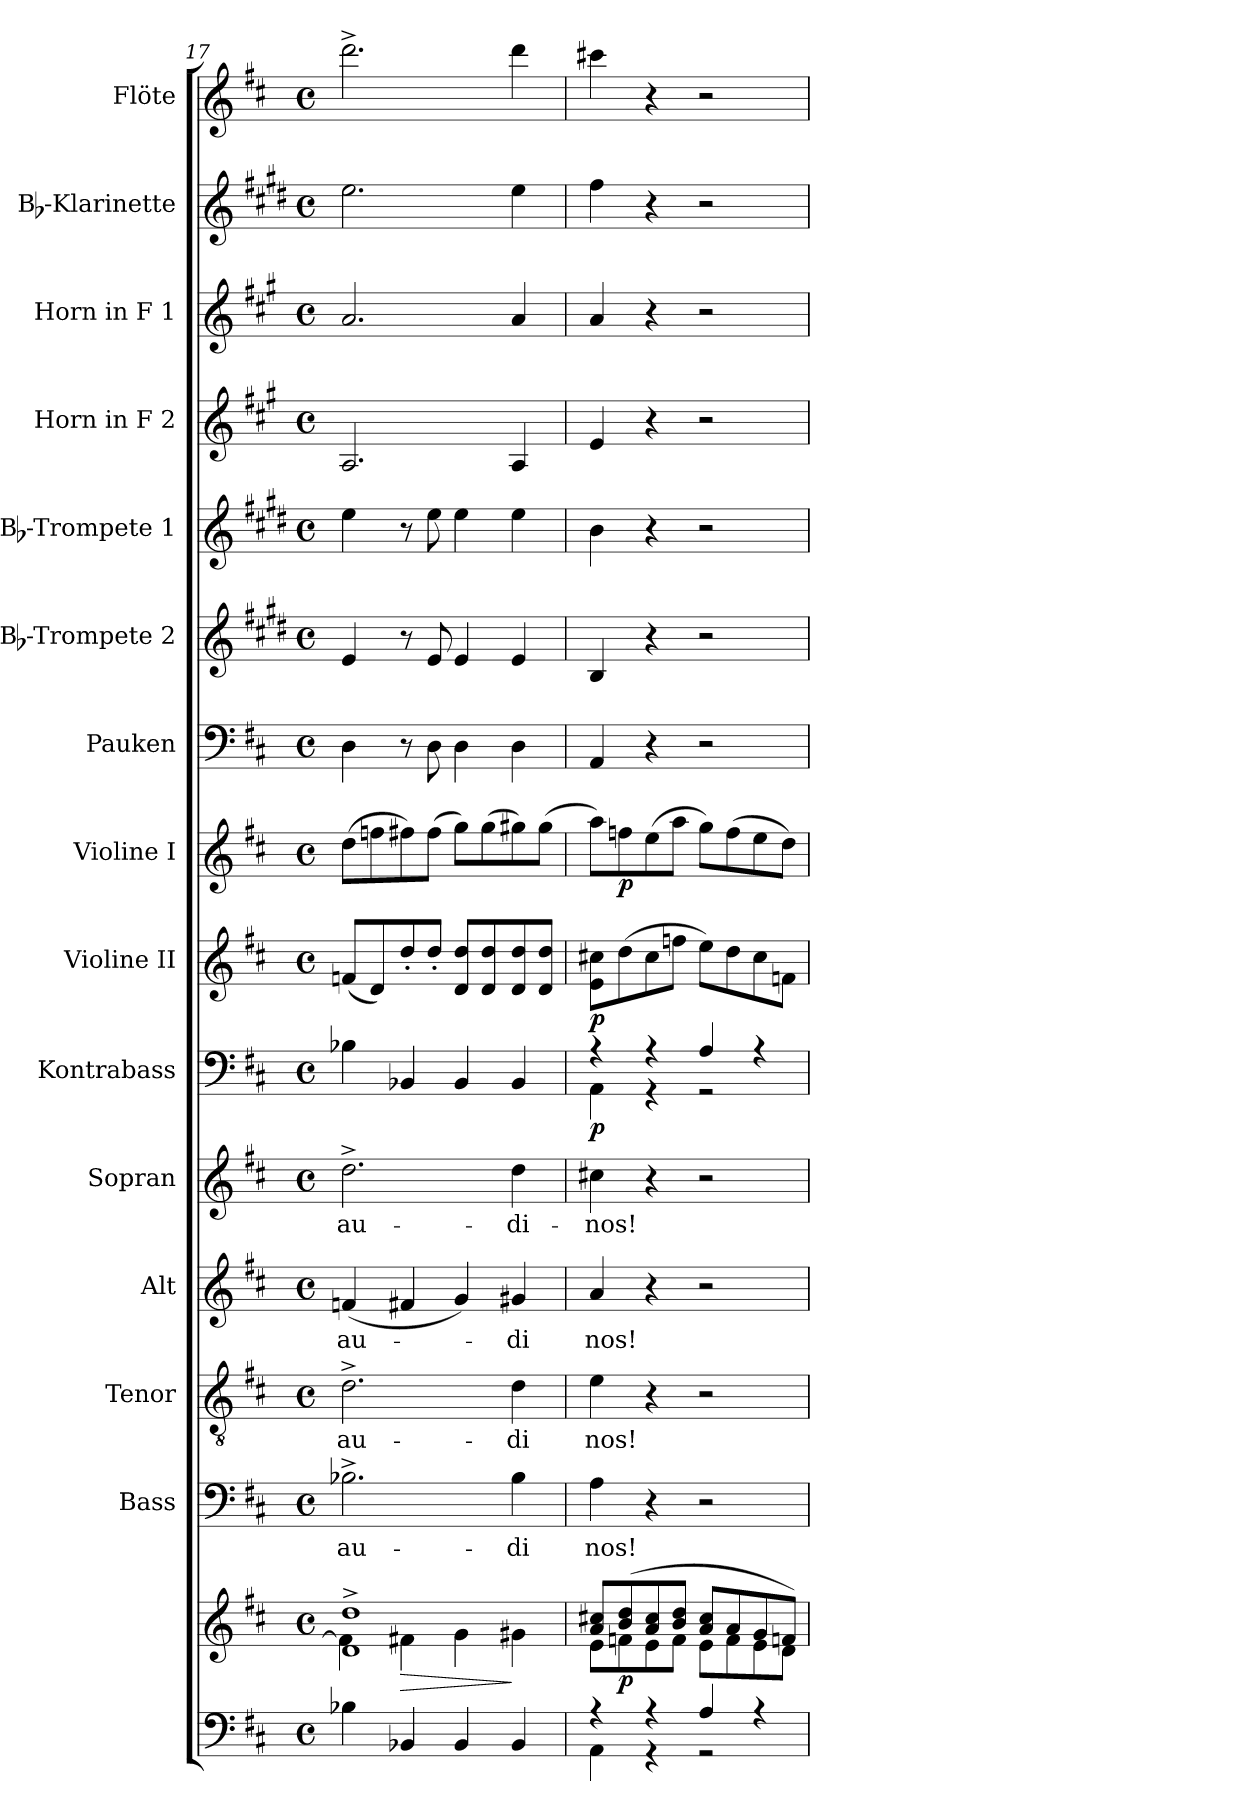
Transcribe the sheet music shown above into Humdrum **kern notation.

**kern	**kern	**dynam	**kern	**text	**kern	**text	**kern	**text	**kern	**text	**kern	**dynam	**kern	**dynam	**kern	**dynam	**kern	**kern	**kern	**kern	**kern	**kern	**kern
*part15	*part15	*part15	*part14	*part14	*part13	*part13	*part12	*part12	*part11	*part11	*part10	*part10	*part9	*part9	*part8	*part8	*part7	*part6	*part5	*part4	*part3	*part2	*part1
*staff16	*staff15	*staff15/16	*staff14	*staff14	*staff13	*staff13	*staff12	*staff12	*staff11	*staff11	*staff10	*staff10	*staff9	*staff9	*staff8	*staff8	*staff7	*staff6	*staff5	*staff4	*staff3	*staff2	*staff1
*	*	*	*I"Bass	*	*I"Tenor	*	*I"Alt	*	*I"Sopran	*	*I"Kontrabass	*	*I"Violine II	*	*I"Violine I	*	*I"Pauken	*I"Bb-Trompete 2	*I"Bb-Trompete 1	*I"Horn in F 2	*I"Horn in F 1	*I"Bb-Klarinette	*I"Flöte
*	*	*	*I'B.	*	*I'T.	*	*I'A.	*	*I'S.	*	*I'Kb.	*	*I'Vl. II	*	*I'Vl. I	*	*I'Pk.	*I'Bb Trp. 2	*I'Bb Trp. 1	*	*	*I'Bb Kl.	*I'Fl.
!!LO:PB:g=z
*clefF4	*clefG2	*	*clefF4	*	*clefGv2	*	*clefG2	*	*clefG2	*	*clefF4	*	*clefG2	*	*clefG2	*	*clefF4	*clefG2	*clefG2	*clefG2	*clefG2	*clefG2	*clefG2
*	*	*	*	*	*	*	*	*	*	*	*ITrd7c12	*	*	*	*	*	*	*ITrd1c2	*ITrd1c2	*ITrd4c7	*ITrd4c7	*ITrd1c2	*
*k[f#c#]	*k[f#c#]	*	*k[f#c#]	*	*k[f#c#]	*	*k[f#c#]	*	*k[f#c#]	*	*k[f#c#]	*	*k[f#c#]	*	*k[f#c#]	*	*k[f#c#]	*k[f#c#]	*k[f#c#]	*k[f#c#]	*k[f#c#]	*k[f#c#]	*k[f#c#]
*D:	*D:	*	*D:	*	*D:	*	*D:	*	*D:	*	*D:	*	*D:	*	*D:	*	*D:	*D:	*D:	*D:	*D:	*D:	*D:
*M4/4	*M4/4	*	*M4/4	*	*M4/4	*	*M4/4	*	*M4/4	*	*M4/4	*	*M4/4	*	*M4/4	*	*M4/4	*M4/4	*M4/4	*M4/4	*M4/4	*M4/4	*M4/4
*met(c)	*met(c)	*	*met(c)	*	*met(c)	*	*met(c)	*	*met(c)	*	*met(c)	*	*met(c)	*	*met(c)	*	*met(c)	*met(c)	*met(c)	*met(c)	*met(c)	*met(c)	*met(c)
=17	=17	=17	=17	=17	=17	=17	=17	=17	=17	=17	=17	=17	=17	=17	=17	=17	=17	=17	=17	=17	=17	=17	=17
*	*^	*	*	*	*	*	*	*	*	*	*	*	*	*	*	*	*	*	*	*	*	*	*
!	!	!	!	!	!LO:LY:b	!	!LO:LY:b	!	!LO:LY:b	!	!LO:LY:b	!	!	!	!	!	!	!	!	!	!	!	!	!
4B-X\	1d^> 1dd^>	4f\]	.	2.B-X^>\	-au-	2.d^>\	-au-	(<4fn/	-au-	2.dd^>\	-au-	4BB-X\	.	(<8fn/L	.	(>8dd\L	.	4D\	4d/	4dd\	2.D/	2.d/	2.dd\	2.ddd^>\
.	.	.	.	.	.	.	.	.	.	.	.	.	.	8d/)	.	8ffn\	.	.	.	.	.	.	.	.
!	!	!	!LO:HP:b	!	!	!	!	!	!	!	!	!	!	!	!	!	!	!	!	!	!	!	!	!
4BB-X/	.	4f#X\	>	.	.	.	.	4f#X/	.	.	.	4BBB-X/	.	8dd'</	.	8ff#X\)	.	8r	8r	8r	.	.	.	.
.	.	.	.	.	.	.	.	.	.	.	.	.	.	8dd'</J	.	(>8ff#\J	.	8D\	8d/	8dd\	.	.	.	.
4BB-/	.	4g\	.	.	.	.	.	4g/)	.	.	.	4BBB-/	.	8d/ 8dd/L	.	8gg\L)	.	4D\	4d/	4dd\	.	.	.	.
.	.	.	.	.	.	.	.	.	.	.	.	.	.	8d/ 8dd/	.	(>8gg\	.	.	.	.	.	.	.	.
!	!	!	!	!	!LO:LY:b	!	!LO:LY:b	!	!LO:LY:b	!	!LO:LY:b	!	!	!	!	!	!	!	!	!	!	!	!	!
4BB-/	.	4g#X\	]	4B-\	-di	4d\	-di	4g#X/	-di	4dd\	-di-	4BBB-/	.	8d/ 8dd/	.	8gg#X\)	.	4D\	4d/	4dd\	4D/	4d/	4dd\	4ddd\
.	.	.	.	.	.	.	.	.	.	.	.	.	.	8d/ 8dd/J	.	(>8gg#\J	.	.	.	.	.	.	.	.
=18	=18	=18	=18	=18	=18	=18	=18	=18	=18	=18	=18	=18	=18	=18	=18	=18	=18	=18	=18	=18	=18	=18	=18	=18
*^	*	*	*	*	*	*	*	*	*	*	*	*	*	*	*	*	*	*	*	*	*	*	*	*
!	!	!	!	!	!	!LO:LY:b	!	!LO:LY:b	!	!LO:LY:b	!	!LO:LY:b	!	!LO:DY:b	!	!LO:DY:b	!	!	!	!	!	!	!	!	!
*	*	*	*	*	*	*	*	*	*	*	*	*	*^	*	*	*	*	*	*	*	*	*	*	*	*
4rA	4AA\	8a/ 8cc#X/L	8e\L	.	4A\	nos!	4e\	nos!	4a/	nos!	4cc#X\	-nos!	4rA	4AAA\	p	8e\ 8cc#X\L	p	8aa\L)	.	4AA/	4A/	4a\	4A/	4d/	4ee\	4ccc#X\
!	!	!	!	!LO:DY:b	!	!	!	!	!	!	!	!	!	!	!	!	!	!	!LO:DY:b	!	!	!	!	!	!	!
.	.	(>8b/ 8dd/	8fn\	p	.	.	.	.	.	.	.	.	.	.	.	(>8dd\	.	8ffn\	p	.	.	.	.	.	.	.
4rA	4rGG	8a/ 8cc#/	8e\	.	4r	.	4r	.	4r	.	4r	.	4rA	4rGG	.	8cc#\	.	(>8ee\	.	4r	4r	4r	4r	4r	4r	4r
.	.	8b/ 8dd/J	8f\J	.	.	.	.	.	.	.	.	.	.	.	.	8ffn\J	.	8aa\J	.	.	.	.	.	.	.	.
4A/	2rGG	8a/ 8cc#/L	8e\L	.	2r	.	2r	.	2r	.	2r	.	4AA/	2rGG	.	8ee\L)	.	8gg\L)	.	2r	2r	2r	2r	2r	2r	2r
.	.	8a/	8f\	.	.	.	.	.	.	.	.	.	.	.	.	8dd\	.	(>8ff\	.	.	.	.	.	.	.	.
4rG	.	8g/	8e\	.	.	.	.	.	.	.	.	.	4rG	.	.	8cc#\	.	8ee\	.	.	.	.	.	.	.	.
.	.	8fn/J)	8d\J	.	.	.	.	.	.	.	.	.	.	.	.	8fn\J	.	8dd\J)	.	.	.	.	.	.	.	.
*v	*v	*	*	*	*	*	*	*	*	*	*	*	*v	*v	*	*	*	*	*	*	*	*	*	*	*	*
*	*v	*v	*	*	*	*	*	*	*	*	*	*	*	*	*	*	*	*	*	*	*	*	*	*
=	=	=	=	=	=	=	=	=	=	=	=	=	=	=	=	=	=	=	=	=	=	=	=
*-	*-	*-	*-	*-	*-	*-	*-	*-	*-	*-	*-	*-	*-	*-	*-	*-	*-	*-	*-	*-	*-	*-	*-
